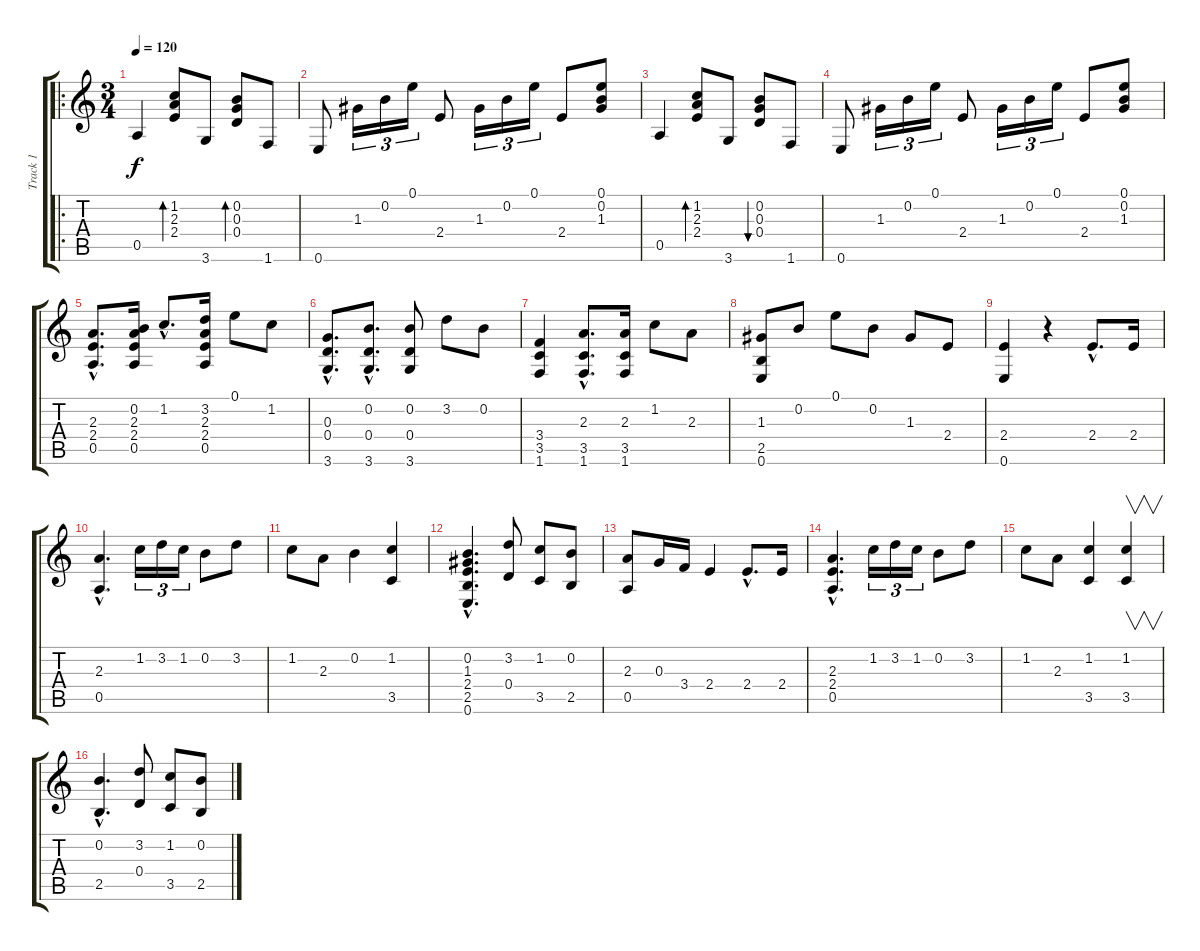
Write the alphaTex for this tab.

\track ("Track 1" "Track 1") {instrument acousticguitarnylon}
\staff {score tabs}
\tuning (E4 B3 G3 D3 A2 E2) {hide}
\ro
\ts (3 4)
\tempo 120
\clef g2
\ks c
0.5.4{dy f instrument acousticguitarnylon} (1.2 2.3 2.4).8{bd 240} 3.6.8 (0.2 0.3 0.4).8{bd 240} 1.6.8 |
0.6.8 1.3.16{tu (3 2)} 0.2.16{tu (3 2)} 0.1.16{tu (3 2)} 2.4.8 1.3.16{tu (3 2)} 0.2.16{tu (3 2)} 0.1.16{tu (3 2)} 2.4.8 (0.1 0.2 1.3).8 |
0.5.4 (1.2 2.3 2.4).8{bd 240} 3.6.8 (0.2 0.3 0.4).8{bu 240} 1.6.8 |
0.6.8 1.3.16{tu (3 2)} 0.2.16{tu (3 2)} 0.1.16{tu (3 2)} 2.4.8 1.3.16{tu (3 2)} 0.2.16{tu (3 2)} 0.1.16{tu (3 2)} 2.4.8 (0.1 0.2 1.3).8 |
(2.3{hac} 2.4{hac} 0.5{hac}).8{d} (0.2 2.3 2.4 0.5).16 1.2{hac}.8{d} (3.2 2.3 2.4 0.5).16 0.1.8 1.2.8 |
(0.3{hac} 0.4{hac} 3.6{hac}).8{d} (0.2{hac} 0.4{hac} 3.6{hac}).8{d} (0.2 0.4 3.6).8 3.2.8 0.2.8 |
(3.4 3.5 1.6).4 (2.3{hac} 3.5{hac} 1.6{hac}).8{d} (2.3 3.5 1.6).16 1.2.8 2.3.8 |
(1.3 2.5 0.6).8 0.2.8 0.1.8 0.2.8 1.3.8 2.4.8 |
(2.4 0.6).4 r.4 2.4{hac}.8{d} 2.4.16 |
(2.3{hac} 0.5{hac}).4{d} 1.2.16{tu (3 2)} 3.2.16{tu (3 2)} 1.2.16{tu (3 2)} 0.2.8 3.2.8 |
1.2.8 2.3.8 0.2.4 (1.2 3.5).4 |
(0.2{hac} 1.3{hac} 2.4{hac} 2.5{hac} 0.6{hac}).4{d} (3.2 0.4).8 (1.2 3.5).8 (0.2 2.5).8 |
(2.3 0.5).8 0.3.16 3.4.16 2.4.4 2.4{hac}.8{d} 2.4.16 |
(2.3{hac} 2.4{hac} 0.5{hac}).4{d} 1.2.16{tu (3 2)} 3.2.16{tu (3 2)} 1.2.16{tu (3 2)} 0.2.8 3.2.8 |
1.2.8 2.3.8 (1.2 3.5).4 (1.2 3.5).4{v} |
(0.2{hac} 2.5{hac}).4{d} (3.2 0.4).8 (1.2 3.5).8 (0.2 2.5).8
